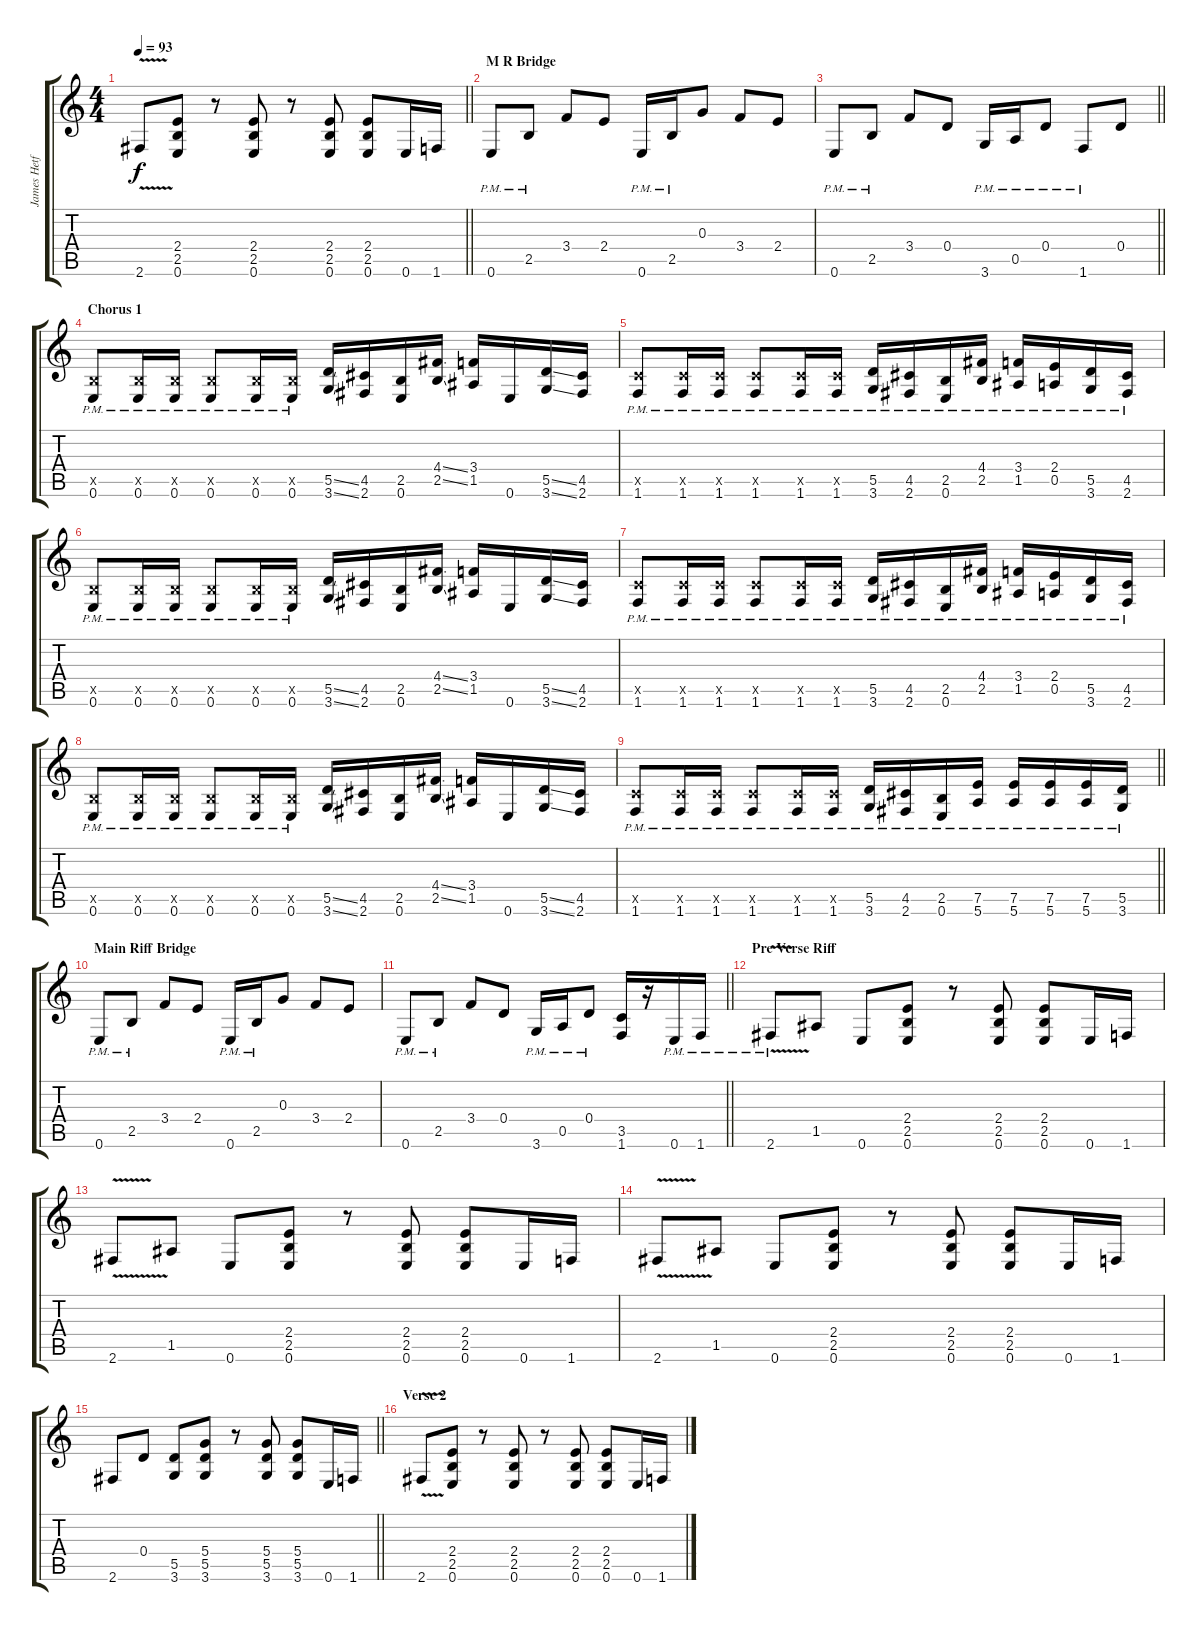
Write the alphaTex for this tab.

\track ("James Hetfield" "James Hetf") {instrument distortionguitar}
\staff {score tabs}
\tuning (E4 B3 G3 D3 A2 E2) {hide}
\ts (4 4)
\tempo 93
\clef g2
\barLineRight lightlight
\ks c
2.6{v}.8{dy f} (2.4 2.5 0.6).8 r.8 (2.4 2.5 0.6).8 r.8 (2.4 2.5 0.6).8 (2.4 2.5 0.6).8 0.6.16 1.6.16 |
\section ("" "M R Bridge")
0.6{pm}.8 2.5{pm}.8 3.4.8 2.4.8 0.6{pm}.16 2.5{pm}.16 0.3.8 3.4.8 2.4.8 |
\barLineRight lightlight
0.6{pm}.8 2.5{pm}.8 3.4.8 0.4.8 3.6{pm}.16 0.5{pm}.16 0.4{pm}.8 1.6{pm}.8 0.4.8 |
\section ("" "Chorus 1")
(2.5{x} 0.6{pm}).8 (2.5{x} 0.6{pm}).16 (2.5{x} 0.6{pm}).16 (2.5{x} 0.6{pm}).8 (2.5{x} 0.6{pm}).16 (2.5{x} 0.6{pm}).16 (5.5{ss} 3.6{ss}).16 (4.5 2.6).16 (2.5 0.6).16 (4.4{ss} 2.5{ss}).16 (3.4 1.5).16 0.6.16 (5.5{ss} 3.6{ss}).16 (4.5 2.6).16 |
(3.5{x} 1.6{pm}).8 (3.5{x} 1.6{pm}).16 (3.5{x} 1.6{pm}).16 (3.5{x} 1.6{pm}).8 (3.5{x} 1.6{pm}).16 (3.5{x} 1.6{pm}).16 (5.5{pm} 3.6{pm}).16 (4.5{pm} 2.6{pm}).16 (2.5{pm} 0.6{pm}).16 (4.4{pm} 2.5{pm}).16 (3.4{pm} 1.5{pm}).16 (2.4{pm} 0.5{pm}).16 (5.5{pm} 3.6{pm}).16 (4.5{pm} 2.6{pm}).16 |
(2.5{x} 0.6{pm}).8 (2.5{x} 0.6{pm}).16 (2.5{x} 0.6{pm}).16 (2.5{x} 0.6{pm}).8 (2.5{x} 0.6{pm}).16 (2.5{x} 0.6{pm}).16 (5.5{ss} 3.6{ss}).16 (4.5 2.6).16 (2.5 0.6).16 (4.4{ss} 2.5{ss}).16 (3.4 1.5).16 0.6.16 (5.5{ss} 3.6{ss}).16 (4.5 2.6).16 |
(3.5{x} 1.6{pm}).8 (3.5{x} 1.6{pm}).16 (3.5{x} 1.6{pm}).16 (3.5{x} 1.6{pm}).8 (3.5{x} 1.6{pm}).16 (3.5{x} 1.6{pm}).16 (5.5{pm} 3.6{pm}).16 (4.5{pm} 2.6{pm}).16 (2.5{pm} 0.6{pm}).16 (4.4{pm} 2.5{pm}).16 (3.4{pm} 1.5{pm}).16 (2.4{pm} 0.5{pm}).16 (5.5{pm} 3.6{pm}).16 (4.5{pm} 2.6{pm}).16 |
(2.5{x} 0.6{pm}).8 (2.5{x} 0.6{pm}).16 (2.5{x} 0.6{pm}).16 (2.5{x} 0.6{pm}).8 (2.5{x} 0.6{pm}).16 (2.5{x} 0.6{pm}).16 (5.5{ss} 3.6{ss}).16 (4.5 2.6).16 (2.5 0.6).16 (4.4{ss} 2.5{ss}).16 (3.4 1.5).16 0.6.16 (5.5{ss} 3.6{ss}).16 (4.5 2.6).16 |
\barLineRight lightlight
(3.5{x} 1.6{pm}).8 (3.5{x} 1.6{pm}).16 (3.5{x} 1.6{pm}).16 (3.5{x} 1.6{pm}).8 (3.5{x} 1.6{pm}).16 (3.5{x} 1.6{pm}).16 (5.5{pm} 3.6{pm}).16 (4.5{pm} 2.6{pm}).16 (2.5{pm} 0.6{pm}).16 (7.5{pm} 5.6{pm}).16 (7.5{pm} 5.6{pm}).16 (7.5{pm} 5.6{pm}).16 (7.5{pm} 5.6{pm}).16 (5.5{pm} 3.6{pm}).16 |
\section ("" "Main Riff Bridge")
0.6{pm}.8 2.5{pm}.8 3.4.8 2.4.8 0.6{pm}.16 2.5{pm}.16 0.3.8 3.4.8 2.4.8 |
\barLineRight lightlight
0.6{pm}.8 2.5{pm}.8 3.4.8 0.4.8 3.6{pm}.16 0.5{pm}.16 0.4{pm}.8 (3.5 1.6).16 r.16 0.6{pm}.16 1.6{pm}.16 |
\section ("" "Pre Verse Riff")
2.6{v pm}.8 1.5.8 0.6.8 (2.4 2.5 0.6).8 r.8 (2.4 2.5 0.6).8 (2.4 2.5 0.6).8 0.6.16 1.6.16 |
2.6{v}.8 1.5.8 0.6.8 (2.4 2.5 0.6).8 r.8 (2.4 2.5 0.6).8 (2.4 2.5 0.6).8 0.6.16 1.6.16 |
2.6{v}.8 1.5.8 0.6.8 (2.4 2.5 0.6).8 r.8 (2.4 2.5 0.6).8 (2.4 2.5 0.6).8 0.6.16 1.6.16 |
\barLineRight lightlight
2.6.8 0.4.8 (5.5 3.6).8 (5.4 5.5 3.6).8 r.8 (5.4 5.5 3.6).8 (5.4 5.5 3.6).8 0.6.16 1.6.16 |
\section ("" "Verse 2")
2.6{v}.8 (2.4 2.5 0.6).8 r.8 (2.4 2.5 0.6).8 r.8 (2.4 2.5 0.6).8 (2.4 2.5 0.6).8 0.6.16 1.6.16
